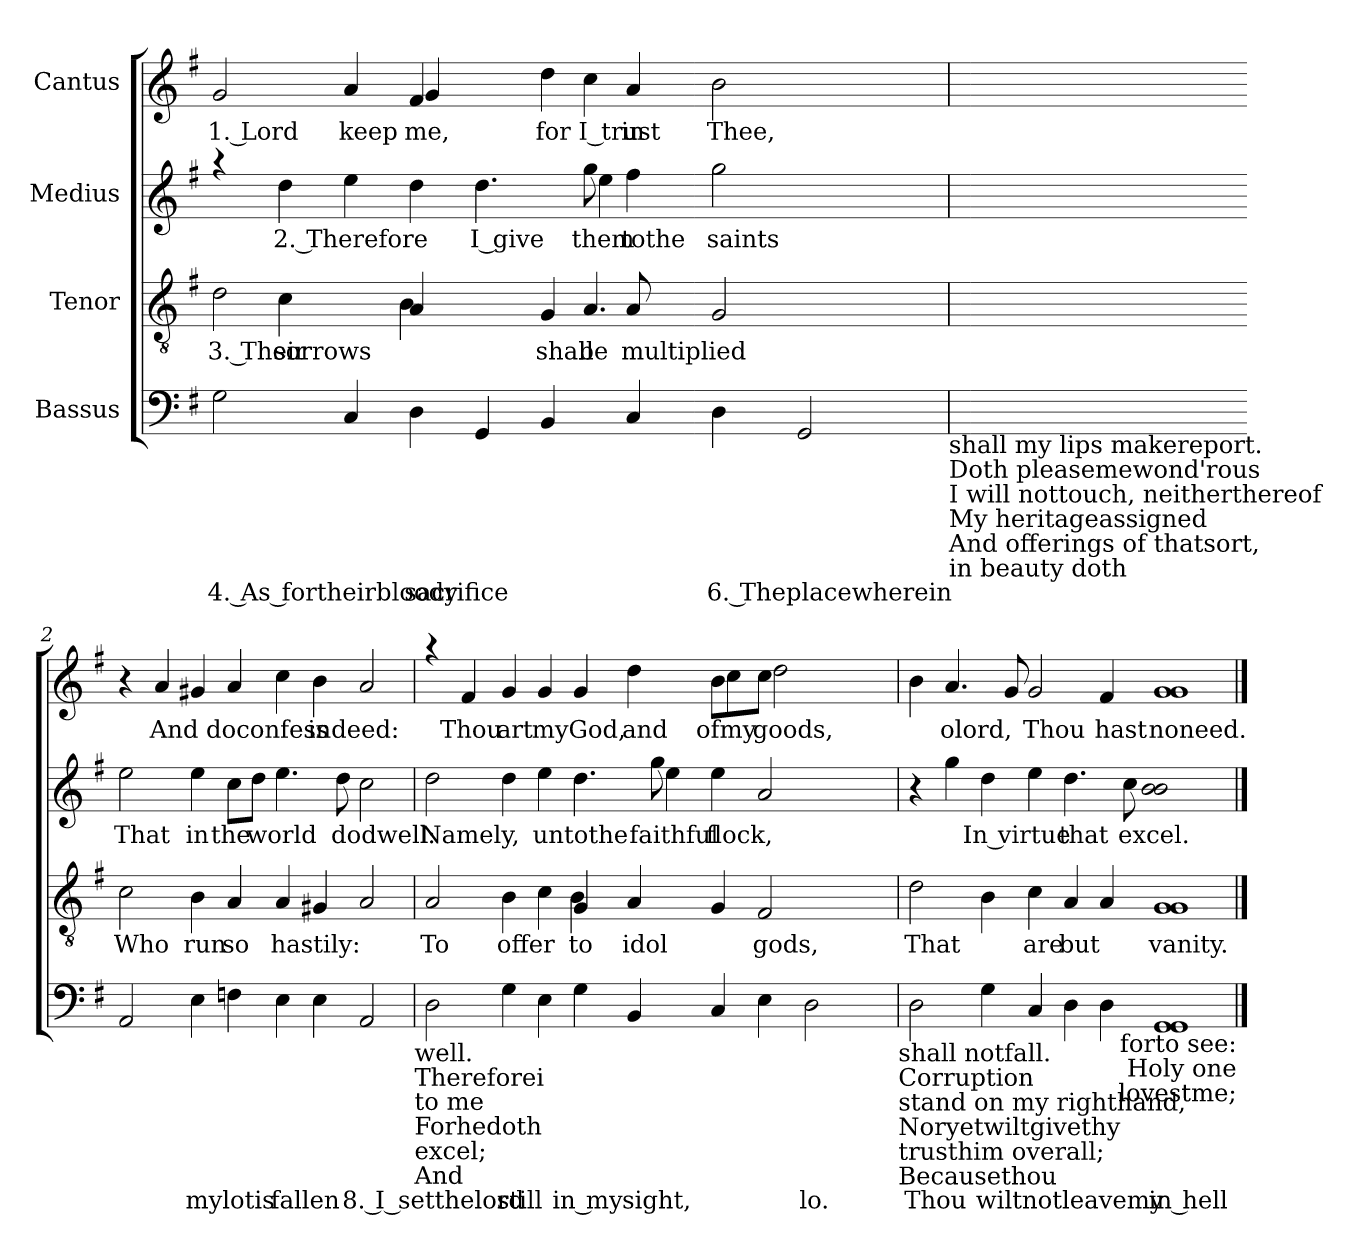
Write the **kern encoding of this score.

**kern	**text	**kern	**text	**kern	**text	**kern	**text
*part4	*part4	*part3	*part3	*part2	*part2	*part1	*part1
*staff4	*staff4	*staff3	*staff3	*staff2	*staff2	*staff1	*staff1
*I"Bassus	*	*I"Tenor	*	*I"Medius	*	*I"Cantus	*
*clefF4	*	*clefGv2	*	*clefG2	*	*clefG2	*
*k[f#]	*	*k[f#]	*	*k[f#]	*	*k[f#]	*
*G:	*	*G:	*	*G:	*	*G:	*
=1	=1	=1	=1	=1	=1	=1	=1
!	!LO:LY:b:rj	!	!LO:LY:b:rj	!	!	!	!LO:LY:b:rj
*	*	*^	*	*^	*	*^	*
*	*	*	*^	*	*	*	*	*	*^	*
*	*	*	*	*^	*	*	*	*	*	*	*	*
2G\	4. As fortheirbloody	2d\	4ryy	2.ryy	1ryy	3. Their	4raa	1ryy	.	2g/	2.ryy	1ryy	1. Lord
!	!	!	!LO:N:head=solid	!	!	!LO:LY:b	!	!	!LO:LY:b:rj	!	!	!	!
.	.	.	4c\	.	.	sorrows	4dd\	.	2. Therefore	.	.	.	.
!LO:N:head=solid	!	!	!	!	!	!	!LO:N:head=solid	!	!	!	!	!	!LO:LY:b
4C/	.	4ryy	4ryy	.	.	.	4ee\	.	.	4a/	.	.	keep
!	!LO:LY:b	!	!	!LO:N:head=solid	!	!	!	!	!	!LO:N:head=solid	!LO:N:head=solid	!	!LO:LY:b
4D\	sacrifice	1..ryy	4A/	4B\	.	.	4dd\	.	.	4f#/	4g/	.	me,
!LO:N:head=solid	!	!	!	!	!	!	!	!	!LO:LY:b:rj	!	!	!	!
4GG/	.	.	4ryy	4ryy	4.ryy	.	4.dd\	4.ryy	I give	4ryy	4ryy	4.ryy	.
!LO:N:head=solid	!	!	!	!LO:N:head=solid	!	!LO:LY:b	!	!	!	!	!	!	!LO:LY:b
4BB/	.	.	1ryy	4G/	.	shall	.	.	.	1ryy	4dd\	.	for
!	!	!	!	!	!	!LO:LY:b	!LO:N:head=solid	!LO:N:head=solid	!LO:LY:b	!	!	!LO:N:head=solid	!LO:LY:b:rj
.	.	.	.	.	4.A/	be	8gg\	4ee\	them	.	.	4cc\	I trust
!LO:N:head=solid	!	!	!	!	!	!LO:LY:b	!LO:N:head=solid	!	!LO:LY:b	!	!	!	!LO:LY:b
4C/	.	.	.	8A/	.	multiplied	4ff#\	.	tothe	.	4a/	.	in
.	.	.	.	8ryy	.	.	.	4ryy	.	.	.	4ryy	.
!	!LO:LY:b:rj	!	!	!	!	!	!	!	!LO:LY:b	!	!LO:N:head=open	!	!LO:LY:b
4D\	6. Theplacewherein	.	.	2G/	4ryy	.	2gg\	.	saints	.	2b\	.	Thee,
.	.	.	.	.	.	.	.	2ryy	.	.	.	2ryy	.
2GG/	.	.	.	.	2ryy	.	.	.	.	.	.	.	.
.	.	.	4ryy	4ryy	.	.	4ryy	.	.	4ryy	4ryy	.	.
.	.	.	.	.	.	.	.	8ryy	.	.	.	8ryy	.
*	*	*v	*v	*v	*v	*	*	*	*	*	*	*	*
!LO:TX:b:t=shall my lips makereport.	!	!	!	!	!	!	!	!	!	!
!LO:TX:b:t=Doth pleasemewond'rous	!	!	!	!	!	!	!	!	!	!
!LO:TX:b:t=I will nottouch, neitherthereof	!	!	!	!	!	!	!	!	!	!
!LO:TX:b:t=My heritageassigned	!	!	!	!	!	!	!	!	!	!
!LO:TX:b:t=And offerings of thatsort,	!	!	!	!	!	!	!	!	!	!
!LO:TX:b:t=in beauty doth	!	!	!	!	!	!	!	!	!	!
=2	=2	=2	=2	=2	=2	=2	=2	=2	=2	=2
!	!	!	!LO:LY:b	!LO:N:head=open	!	!LO:LY:b	!	!	!	!
*	*	*	*	*v	*v	*	*	*	*	*
*	*	*	*	*	*	*v	*v	*v	*
2AA/	.	2c\	Who	2ee\	That	4r	.
!	!	!	!	!	!	!	!LO:LY:b
.	.	.	.	.	.	4a/	And
!LO:N:head=solid	!LO:LY:b	!LO:N:head=solid	!LO:LY:b	!LO:N:head=solid	!LO:LY:b	!LO:N:head=solid	!
4E\	my	4B\	run	4ee\	in	4g#X/	.
!LO:N:head=solid	!LO:LY:b	!	!LO:LY:b	!LO:N:head=solid	!LO:LY:b:rj	!	!LO:LY:b
4Fn\	lotis	4A/	so	8cc\L	the	4a/	doconfess
!	!	!	!	!	!LO:LY:b	!	!
.	.	.	.	8dd\J	world	.	.
!LO:N:head=solid	!LO:LY:b	!	!LO:LY:b	!LO:N:head=solid	!	!LO:N:head=solid	!
4E\	fallen	4A/	hastily:	4.ee\	.	4cc\	.
!LO:N:head=solid	!	!LO:N:head=solid	!	!	!	!LO:N:head=solid	!LO:LY:b
4E\	.	4G#X/	.	.	.	4b\	indeed:
!	!	!	!	!	!LO:LY:b	!	!
.	.	.	.	8dd\	dodwell:	.	.
!	!LO:LY:b	!	!	!	!	!	!
2AA/	8. I setthelord	2A/	.	2cc\	.	2a/	.
!LO:TX:b:t=well.	!	!	!	!	!	!	!
!LO:TX:b:t=Thereforei	!	!	!	!	!	!	!
!LO:TX:b:t=to me	!	!	!	!	!	!	!
!LO:TX:b:t=Forhedoth	!	!	!	!	!	!	!
!LO:TX:b:t=excel;	!	!	!	!	!	!	!
!LO:TX:b:t=And	!	!	!	!	!	!	!
=3	=3	=3	=3	=3	=3	=3	=3
!	!	!	!LO:LY:b	!	!LO:LY:b	!	!
*	*	*^	*	*^	*	*^	*
2D\	.	2A/	2ryy	To	2dd\	1ryy	Namely,	4raa	1.ryy	.
!	!	!	!	!	!	!	!	!LO:N:head=solid	!	!LO:LY:b:rj
.	.	.	.	.	.	.	.	4f#/	.	Thou
!LO:N:head=solid	!LO:LY:b	!	!LO:N:head=solid	!LO:LY:b	!	!	!	!LO:N:head=solid	!	!LO:LY:b
4G\	still	2ryy	4B\	offer	4dd\	.	.	4g/	.	art
!LO:N:head=solid	!	!	!LO:N:head=solid	!	!LO:N:head=solid	!	!LO:LY:b	!LO:N:head=solid	!	!LO:LY:b
4E\	.	.	4c\	.	4ee\	.	untothe	4g/	.	my
!LO:N:head=solid	!LO:LY:b:rj	!LO:N:head=solid	!LO:N:head=solid	!LO:LY:b	!	!	!	!	!	!
!	!	!	!	!LO:LY:b	!	!	!	!LO:N:head=solid	!	!LO:LY:b
4G\	in my	4G/	4B\	to	4.dd\	4.ryy	.	4g/	.	God,
!LO:N:head=solid	!LO:LY:b	!	!	!LO:LY:b	!	!	!	!	!	!LO:LY:b
4BB/	sight,	4A/	4ryy	idol	.	.	.	4dd\	.	and
!	!	!	!	!	!LO:N:head=solid	!LO:N:head=solid	!LO:LY:b	!	!	!
.	.	.	.	.	8gg\	4ee\	faithful	.	.	.
!LO:N:head=solid	!	!LO:N:head=solid	!	!	!LO:N:head=solid	!	!LO:LY:b	!LO:N:head=solid	!LO:N:head=solid	!LO:LY:b
4C/	.	4G/	1ryy	.	4ee\	.	flock,	8b\L	4cc\	ofmy
.	.	.	.	.	.	4ryy	.	8ryy	.	.
!LO:N:head=solid	!	!LO:N:head=open	!	!LO:LY:b	!	!	!	!LO:N:head=solid	!	!LO:LY:b
4E\	.	2F#/	.	gods,	2a/	.	.	8cc\J	2dd\	goods,
.	.	.	.	.	.	2ryy	.	4ryy	.	.
!	!LO:LY:b	!	!	!	!	!	!	!	!	!
2D\	lo.	.	.	.	.	.	.	.	.	.
.	.	.	.	.	.	.	.	4.ryy	.	.
.	.	4ryy	.	.	4ryy	.	.	.	4ryy	.
.	.	.	.	.	.	8ryy	.	.	.	.
*	*	*v	*v	*	*	*	*	*v	*v	*
!LO:TX:b:t=shall notfall.	!	!	!	!	!	!	!	!
!LO:TX:b:t=Corruption	!	!	!	!	!	!	!	!
!LO:TX:b:t=stand on my righthand,	!	!	!	!	!	!	!	!
!LO:TX:b:t=Noryetwiltgivethy	!	!	!	!	!	!	!	!
!LO:TX:b:t=trusthim overall;	!	!	!	!	!	!	!	!
!LO:TX:b:t=Becausethou	!	!	!	!	!	!	!	!
=4	=4	=4	=4	=4	=4	=4	=4	=4
!	!LO:LY:b	!	!LO:LY:b	!	!	!	!LO:N:head=solid	!
*	*	*	*	*v	*v	*	*	*
2D\	Thou	2d\	That	4r	.	4b>\	.
!	!	!	!	!LO:N:head=solid	!	!	!LO:LY:b
.	.	.	.	4gg\	.	4.a/	olord,
!LO:N:head=solid	!LO:LY:b	!LO:N:head=solid	!	!	!LO:LY:b	!	!
4G\	wiltnotleavemy	4B\	.	4dd\	In virtue	.	.
!	!	!	!	!	!	!LO:N:head=solid	!
.	.	.	.	.	.	8g/	.
!LO:N:head=solid	!	!LO:N:head=solid	!LO:LY:b:rj	!LO:N:head=solid	!	!	!LO:LY:b
4C/	.	4c\	are	4ee\	.	2g/	Thou
!	!	!	!LO:LY:b	!	!LO:LY:b	!	!
4D\	.	4A/	but	4.dd\	that	.	.
!	!	!	!	!	!	!LO:N:head=solid	!LO:LY:b
4D\	.	4A/	.	.	.	4f#/	hast
!	!	!	!	!LO:N:head=solid	!LO:LY:b	!	!
.	.	.	.	8cc\	excel.	.	.
!	!LO:LY:b	!	!LO:LY:b	!LO:N:n=1:head=open	!	!	!
!	!	!	!	!LO:N:n=2:head=open	!	!	!LO:LY:b
(<1GG 1GG	in hell	(<1G 1G	vanity.	(>1b 1b	.	(<1g 1g	noneed.
!LO:TX:b:t=forto see&colon;	!	!	!	!	!	!	!
!LO:TX:b:t=Holy one	!	!	!	!	!	!	!
!LO:TX:b:t=lovestme;	!	!	!	!	!	!	!
==	==	==	==	==	==	==	==
*-	*-	*-	*-	*-	*-	*-	*-
